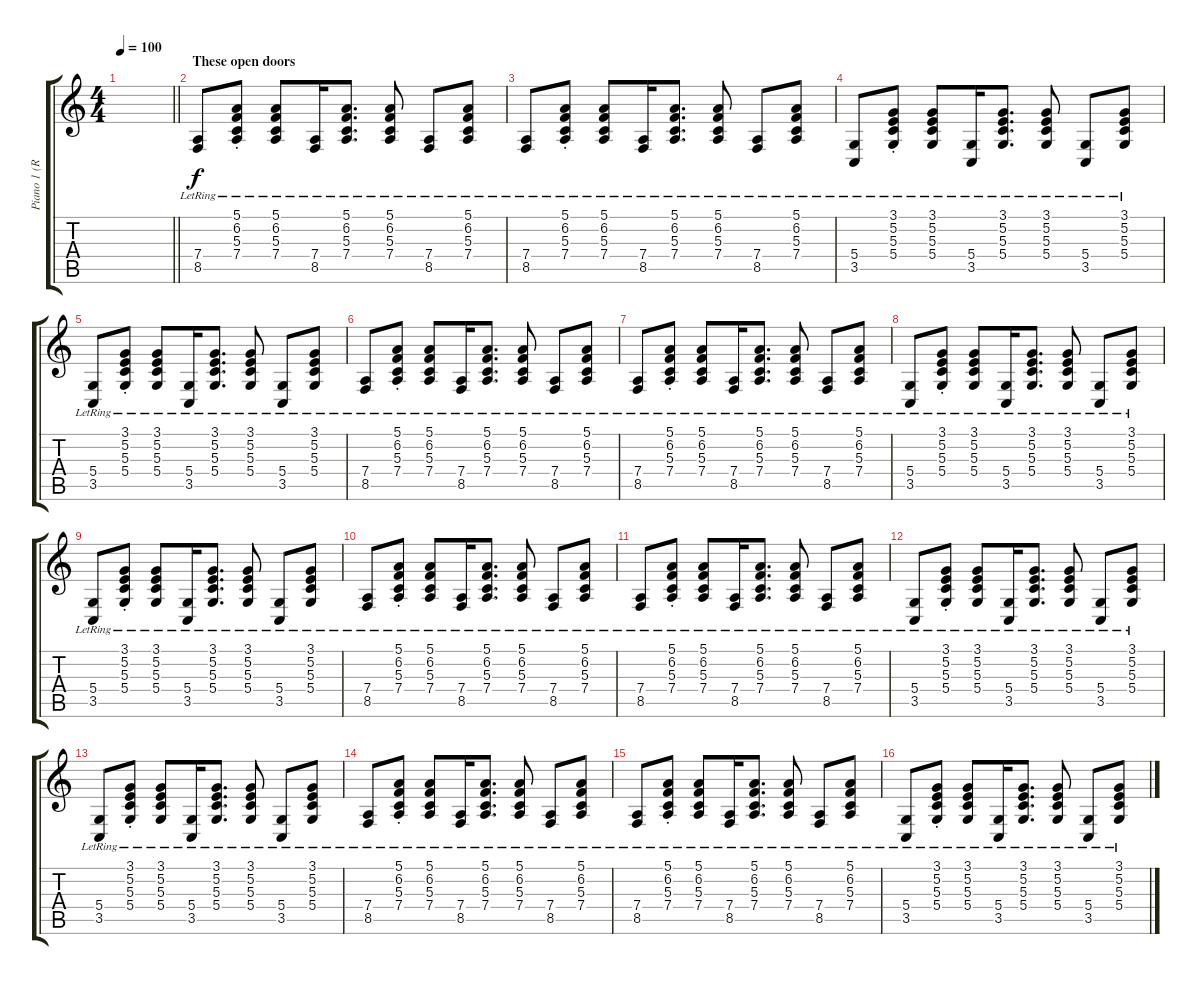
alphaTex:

\track ("Piano 1 (Right Hand)" "Piano 1 (R") {instrument brightacousticpiano}
\staff {score tabs}
\tuning (E4 B3 G3 D3 A2 E2) {hide}
\ts (4 4)
\tempo 100
\clef g2
\barLineRight lightlight
\ks c
|
\section ("" "These open doors")
(7.4{lr} 8.5{lr}).8 (5.1{st lr} 6.2{st lr} 5.3{st lr} 7.4).8 (5.1{lr} 6.2{lr} 5.3{lr} 7.4).8 (7.4{lr} 8.5{lr}).16 (5.1{lr} 6.2{lr} 5.3{lr} 7.4{lr}).8{d} (5.1{lr} 6.2{lr} 5.3{lr} 7.4{lr}).8 (7.4{lr} 8.5{lr}).8 (5.1{lr} 6.2{lr} 5.3{lr} 7.4{lr}).8 |
(7.4{lr} 8.5{lr}).8 (5.1{st lr} 6.2{st lr} 5.3{st lr} 7.4).8 (5.1{lr} 6.2{lr} 5.3{lr} 7.4).8 (7.4{lr} 8.5{lr}).16 (5.1{lr} 6.2{lr} 5.3{lr} 7.4{lr}).8{d} (5.1{lr} 6.2{lr} 5.3{lr} 7.4{lr}).8 (7.4{lr} 8.5{lr}).8 (5.1{lr} 6.2{lr} 5.3{lr} 7.4{lr}).8 |
(5.4{lr} 3.5{lr}).8 (3.1{st lr} 5.2{st lr} 5.3{st lr} 5.4).8 (3.1{lr} 5.2{lr} 5.3{lr} 5.4{lr}).8 (5.4{lr} 3.5{lr}).16 (3.1{lr} 5.2{lr} 5.3{lr} 5.4{lr}).8{d} (3.1{lr} 5.2{lr} 5.3{lr} 5.4{lr}).8 (5.4{lr} 3.5{lr}).8 (3.1{lr} 5.2{lr} 5.3{lr} 5.4{lr}).8 |
(5.4{lr} 3.5{lr}).8 (3.1{st lr} 5.2{st lr} 5.3{st lr} 5.4).8 (3.1{lr} 5.2{lr} 5.3{lr} 5.4{lr}).8 (5.4{lr} 3.5{lr}).16 (3.1{lr} 5.2{lr} 5.3{lr} 5.4{lr}).8{d} (3.1{lr} 5.2{lr} 5.3{lr} 5.4{lr}).8 (5.4{lr} 3.5{lr}).8 (3.1{lr} 5.2{lr} 5.3{lr} 5.4{lr}).8 |
(7.4{lr} 8.5{lr}).8 (5.1{st lr} 6.2{st lr} 5.3{st lr} 7.4).8 (5.1{lr} 6.2{lr} 5.3{lr} 7.4).8 (7.4{lr} 8.5{lr}).16 (5.1{lr} 6.2{lr} 5.3{lr} 7.4{lr}).8{d} (5.1{lr} 6.2{lr} 5.3{lr} 7.4{lr}).8 (7.4{lr} 8.5{lr}).8 (5.1{lr} 6.2{lr} 5.3{lr} 7.4{lr}).8 |
(7.4{lr} 8.5{lr}).8 (5.1{st lr} 6.2{st lr} 5.3{st lr} 7.4).8 (5.1{lr} 6.2{lr} 5.3{lr} 7.4).8 (7.4{lr} 8.5{lr}).16 (5.1{lr} 6.2{lr} 5.3{lr} 7.4{lr}).8{d} (5.1{lr} 6.2{lr} 5.3{lr} 7.4{lr}).8 (7.4{lr} 8.5{lr}).8 (5.1{lr} 6.2{lr} 5.3{lr} 7.4{lr}).8 |
(5.4{lr} 3.5{lr}).8 (3.1{st lr} 5.2{st lr} 5.3{st lr} 5.4).8 (3.1{lr} 5.2{lr} 5.3{lr} 5.4{lr}).8 (5.4{lr} 3.5{lr}).16 (3.1{lr} 5.2{lr} 5.3{lr} 5.4{lr}).8{d} (3.1{lr} 5.2{lr} 5.3{lr} 5.4{lr}).8 (5.4{lr} 3.5{lr}).8 (3.1{lr} 5.2{lr} 5.3{lr} 5.4{lr}).8 |
(5.4{lr} 3.5{lr}).8 (3.1{st lr} 5.2{st lr} 5.3{st lr} 5.4).8 (3.1{lr} 5.2{lr} 5.3{lr} 5.4{lr}).8 (5.4{lr} 3.5{lr}).16 (3.1{lr} 5.2{lr} 5.3{lr} 5.4{lr}).8{d} (3.1{lr} 5.2{lr} 5.3{lr} 5.4{lr}).8 (5.4{lr} 3.5{lr}).8 (3.1{lr} 5.2{lr} 5.3{lr} 5.4{lr}).8 |
(7.4{lr} 8.5{lr}).8 (5.1{st lr} 6.2{st lr} 5.3{st lr} 7.4).8 (5.1{lr} 6.2{lr} 5.3{lr} 7.4).8 (7.4{lr} 8.5{lr}).16 (5.1{lr} 6.2{lr} 5.3{lr} 7.4{lr}).8{d} (5.1{lr} 6.2{lr} 5.3{lr} 7.4{lr}).8 (7.4{lr} 8.5{lr}).8 (5.1{lr} 6.2{lr} 5.3{lr} 7.4{lr}).8 |
(7.4{lr} 8.5{lr}).8 (5.1{st lr} 6.2{st lr} 5.3{st lr} 7.4).8 (5.1{lr} 6.2{lr} 5.3{lr} 7.4).8 (7.4{lr} 8.5{lr}).16 (5.1{lr} 6.2{lr} 5.3{lr} 7.4{lr}).8{d} (5.1{lr} 6.2{lr} 5.3{lr} 7.4{lr}).8 (7.4{lr} 8.5{lr}).8 (5.1{lr} 6.2{lr} 5.3{lr} 7.4{lr}).8 |
(5.4{lr} 3.5{lr}).8 (3.1{st lr} 5.2{st lr} 5.3{st lr} 5.4).8 (3.1{lr} 5.2{lr} 5.3{lr} 5.4{lr}).8 (5.4{lr} 3.5{lr}).16 (3.1{lr} 5.2{lr} 5.3{lr} 5.4{lr}).8{d} (3.1{lr} 5.2{lr} 5.3{lr} 5.4{lr}).8 (5.4{lr} 3.5{lr}).8 (3.1{lr} 5.2{lr} 5.3{lr} 5.4{lr}).8 |
(5.4{lr} 3.5{lr}).8 (3.1{st lr} 5.2{st lr} 5.3{st lr} 5.4).8 (3.1{lr} 5.2{lr} 5.3{lr} 5.4{lr}).8 (5.4{lr} 3.5{lr}).16 (3.1{lr} 5.2{lr} 5.3{lr} 5.4{lr}).8{d} (3.1{lr} 5.2{lr} 5.3{lr} 5.4{lr}).8 (5.4{lr} 3.5{lr}).8 (3.1{lr} 5.2{lr} 5.3{lr} 5.4{lr}).8 |
(7.4{lr} 8.5{lr}).8 (5.1{st lr} 6.2{st lr} 5.3{st lr} 7.4).8 (5.1{lr} 6.2{lr} 5.3{lr} 7.4).8 (7.4{lr} 8.5{lr}).16 (5.1{lr} 6.2{lr} 5.3{lr} 7.4{lr}).8{d} (5.1{lr} 6.2{lr} 5.3{lr} 7.4{lr}).8 (7.4{lr} 8.5{lr}).8 (5.1{lr} 6.2{lr} 5.3{lr} 7.4{lr}).8 |
(7.4{lr} 8.5{lr}).8 (5.1{st lr} 6.2{st lr} 5.3{st lr} 7.4).8 (5.1{lr} 6.2{lr} 5.3{lr} 7.4).8 (7.4{lr} 8.5{lr}).16 (5.1{lr} 6.2{lr} 5.3{lr} 7.4{lr}).8{d} (5.1{lr} 6.2{lr} 5.3{lr} 7.4{lr}).8 (7.4{lr} 8.5{lr}).8 (5.1{lr} 6.2{lr} 5.3{lr} 7.4{lr}).8 |
(5.4{lr} 3.5{lr}).8 (3.1{st lr} 5.2{st lr} 5.3{st lr} 5.4).8 (3.1{lr} 5.2{lr} 5.3{lr} 5.4{lr}).8 (5.4{lr} 3.5{lr}).16 (3.1{lr} 5.2{lr} 5.3{lr} 5.4{lr}).8{d} (3.1{lr} 5.2{lr} 5.3{lr} 5.4{lr}).8 (5.4{lr} 3.5{lr}).8 (3.1{lr} 5.2{lr} 5.3{lr} 5.4{lr}).8
